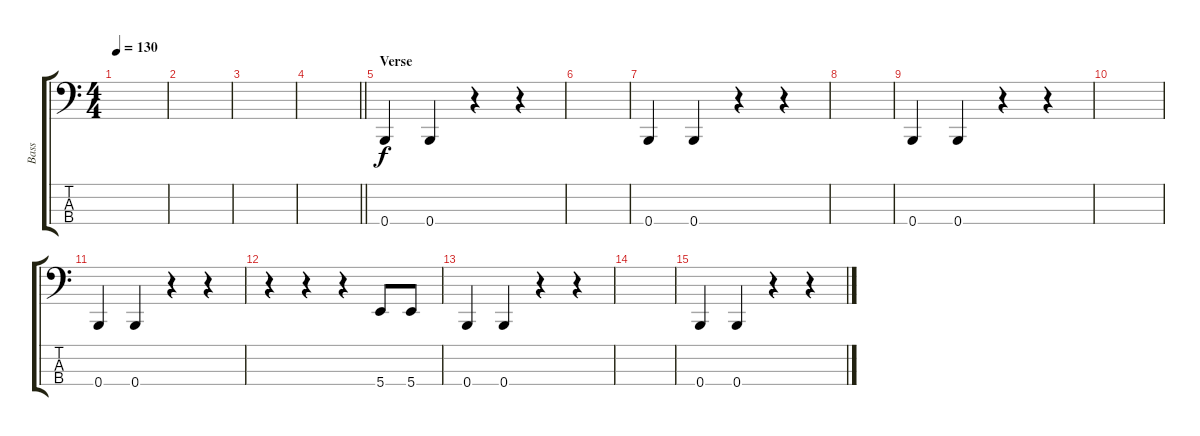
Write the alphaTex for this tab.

\track ("Bass" "Bass") {instrument electricbassfinger}
\staff {score tabs}
\tuning (E2 B1 Gb1 B0) {hide}
\ts (4 4)
\tempo 130
\clef f4
\ks c
|
|
|
\barLineRight lightlight
|
\section ("" "Verse")
0.4.4 0.4.4 r.4 r.4 |
|
0.4.4 0.4.4 r.4 r.4 |
|
0.4.4 0.4.4 r.4 r.4 |
|
0.4.4 0.4.4 r.4 r.4 |
r.4 r.4 r.4 5.4.8 5.4.8 |
0.4.4 0.4.4 r.4 r.4 |
|
0.4.4 0.4.4 r.4 r.4
